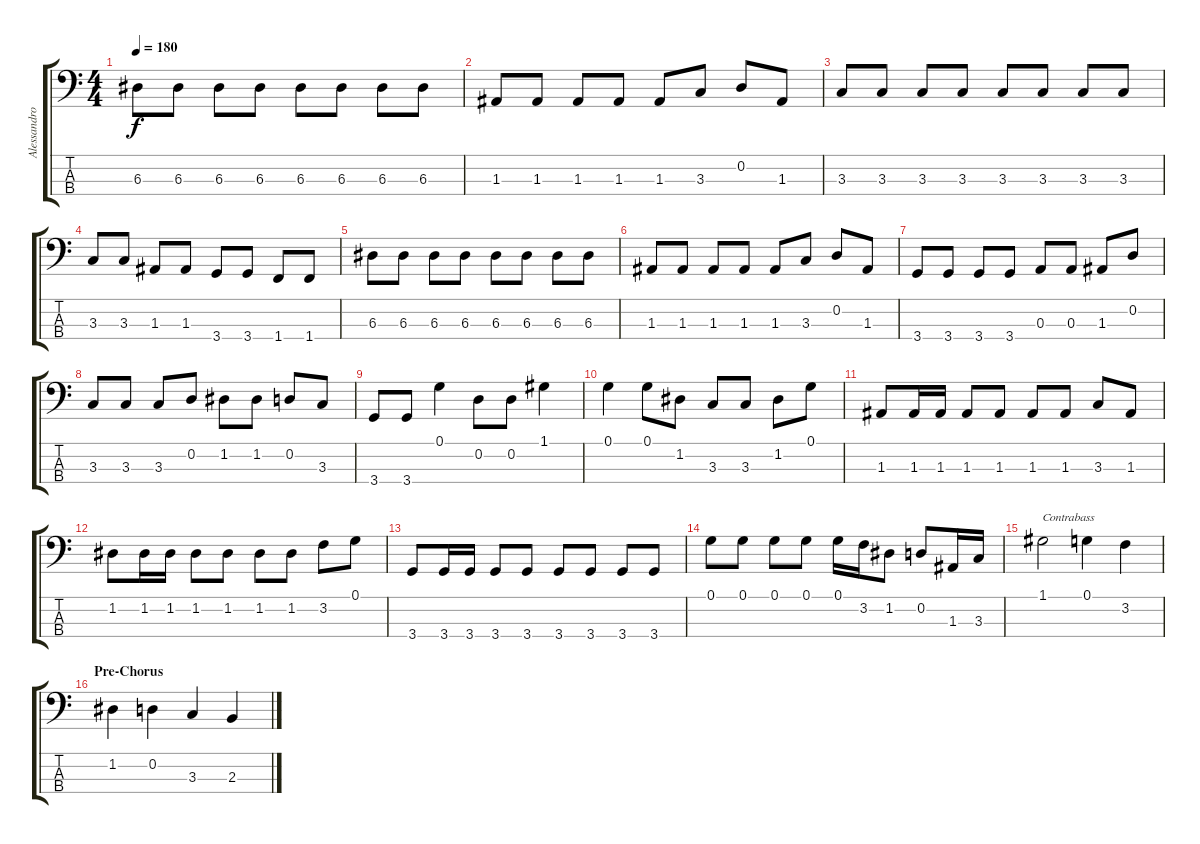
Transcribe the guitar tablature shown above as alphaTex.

\track ("Alessandro Lotta " "Alessandro") {instrument electricbassfinger}
\staff {score tabs}
\tuning (G2 D2 A1 E1) {hide}
\ts (4 4)
\tempo 180
\clef f4
\ks c
6.3.8{dy f} 6.3.8 6.3.8 6.3.8 6.3.8 6.3.8 6.3.8 6.3.8 |
1.3.8 1.3.8 1.3.8 1.3.8 1.3.8 3.3.8 0.2.8 1.3.8 |
3.3.8 3.3.8 3.3.8 3.3.8 3.3.8 3.3.8 3.3.8 3.3.8 |
3.3.8 3.3.8 1.3.8 1.3.8 3.4.8 3.4.8 1.4.8 1.4.8 |
6.3.8 6.3.8 6.3.8 6.3.8 6.3.8 6.3.8 6.3.8 6.3.8 |
1.3.8 1.3.8 1.3.8 1.3.8 1.3.8 3.3.8 0.2.8 1.3.8 |
3.4.8 3.4.8 3.4.8 3.4.8 0.3.8 0.3.8 1.3.8 0.2.8 |
3.3.8 3.3.8 3.3.8 0.2.8 1.2.8 1.2.8 0.2.8 3.3.8 |
3.4.8 3.4.8 0.1.4 0.2.8 0.2.8 1.1.4 |
0.1.4 0.1.8 1.2.8 3.3.8 3.3.8 1.2.8 0.1.8 |
1.3.8 1.3.16 1.3.16 1.3.8 1.3.8 1.3.8 1.3.8 3.3.8 1.3.8 |
1.2.8 1.2.16 1.2.16 1.2.8 1.2.8 1.2.8 1.2.8 3.2.8 0.1.8 |
3.4.8 3.4.16 3.4.16 3.4.8 3.4.8 3.4.8 3.4.8 3.4.8 3.4.8 |
0.1.8 0.1.8 0.1.8 0.1.8 0.1.16 3.2.16 1.2.8 0.2.8 1.3.16 3.3.16 |
1.1.2{txt "Contrabass" balance 8 instrument contrabass} 0.1.4 3.2.4 |
\section ("" "Pre-Chorus")
1.2.4 0.2.4 3.3.4 2.3.4
